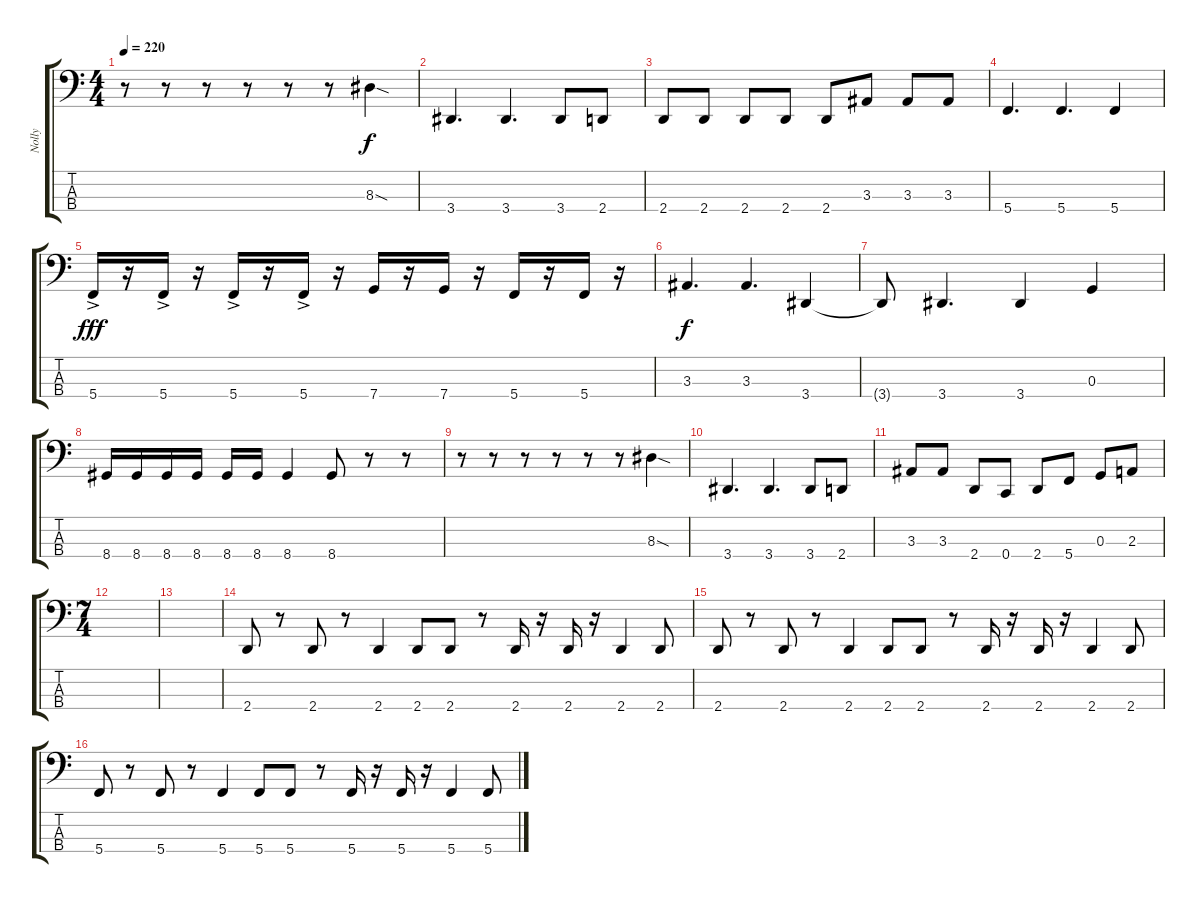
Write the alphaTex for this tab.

\track ("Nolly" "Nolly") {instrument electricbassfinger}
\staff {score tabs}
\tuning (F2 C2 G1 C1) {hide}
\ts (4 4)
\tempo 220
\clef f4
\ks c
r.8{dy f} r.8 r.8 r.8 r.8 r.8 8.3{sod}.4 |
3.4.4{d} 3.4.4{d} 3.4.8 2.4.8 |
2.4.8 2.4.8 2.4.8 2.4.8 2.4.8 3.3.8 3.3.8 3.3.8 |
5.4.4{d} 5.4.4{d} 5.4.4 |
5.4{ac}.16{dy fff} r.16 5.4{ac}.16 r.16 5.4{ac}.16 r.16 5.4{ac}.16 r.16 7.4.16 r.16 7.4.16 r.16 5.4.16 r.16 5.4.16 r.16 |
3.3.4{d dy f} 3.3.4{d} 3.4.4 |
3.4{t}.8 3.4.4{d} 3.4.4 0.3.4 |
8.4.16 8.4.16 8.4.16 8.4.16 8.4.16 8.4.16 8.4.4 8.4.8 r.8 r.8 |
r.8 r.8 r.8 r.8 r.8 r.8 8.3{sod}.4 |
3.4.4{d} 3.4.4{d} 3.4.8 2.4.8 |
3.3.8 3.3.8 2.4.8 0.4.8 2.4.8 5.4.8 0.3.8 2.3.8 |
\ts (7 4)
|
|
2.4.8 r.8 2.4.8 r.8 2.4.4 2.4.8 2.4.8 r.8 2.4.16 r.16 2.4.16 r.16 2.4.4 2.4.8 |
2.4.8 r.8 2.4.8 r.8 2.4.4 2.4.8 2.4.8 r.8 2.4.16 r.16 2.4.16 r.16 2.4.4 2.4.8 |
5.4.8 r.8 5.4.8 r.8 5.4.4 5.4.8 5.4.8 r.8 5.4.16 r.16 5.4.16 r.16 5.4.4 5.4.8
